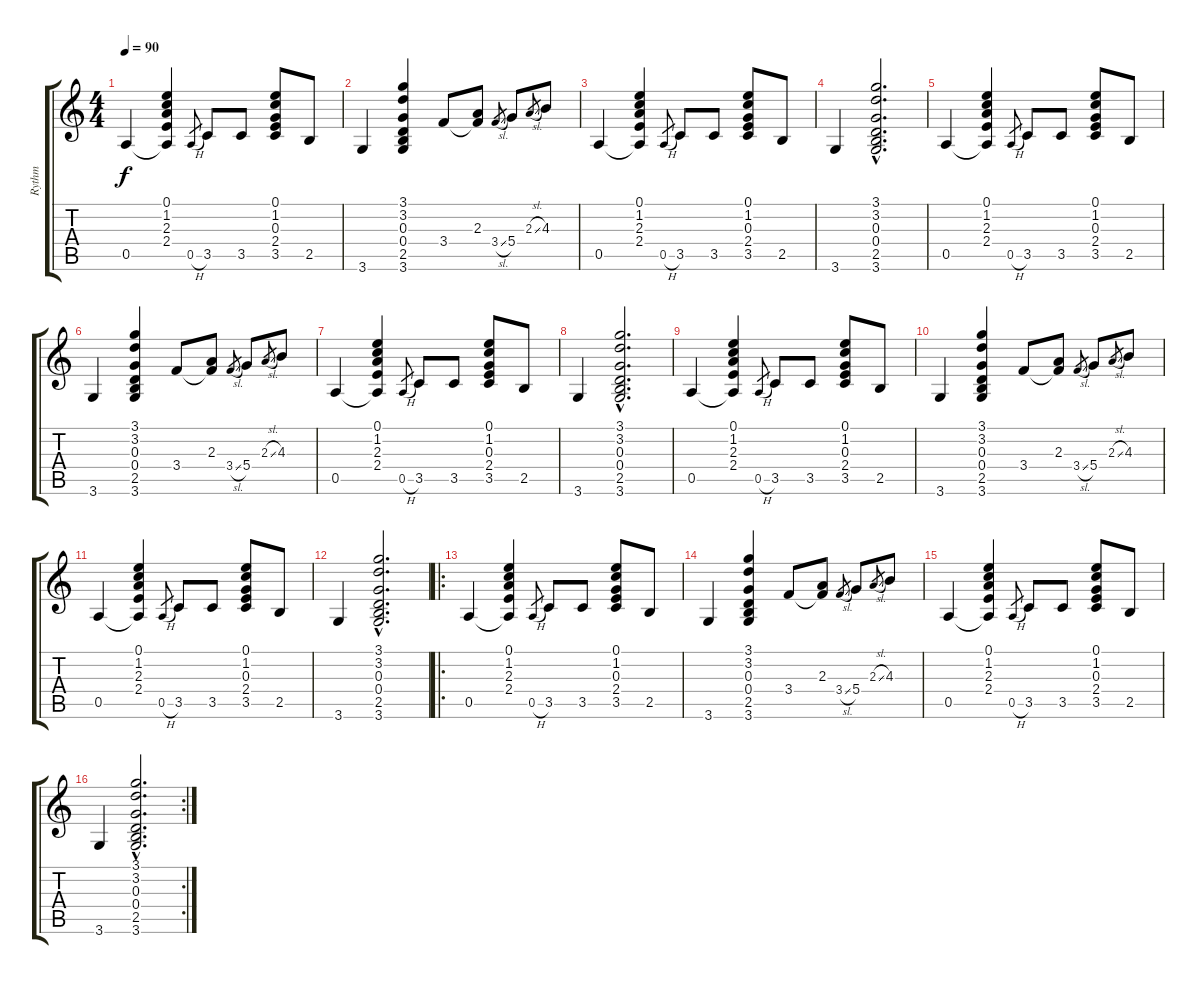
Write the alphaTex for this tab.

\track ("Rythm" "Rythm") {instrument electricguitarclean}
\staff {score tabs}
\tuning (E4 B3 G3 D3 A2 E2) {hide}
\ts (4 4)
\tempo 90
\clef g2
\ks c
0.5.4{dy f instrument electricguitarclean} (0.1 1.2 2.3 2.4 0.5{t}).4 0.5{h}.8{gr} 3.5.8 3.5.8 (0.1 1.2 0.3 2.4 3.5).8 2.5.8 |
3.6.4 (3.1 3.2 0.3 0.4 2.5 3.6).4 3.4.8 (2.3 3.4{t}).8 3.4{sl}.8{gr} 5.4.8 2.3{sl}.8{gr} 4.3.8 |
0.5.4 (0.1 1.2 2.3 2.4 0.5{t}).4 0.5{h}.8{gr} 3.5.8 3.5.8 (0.1 1.2 0.3 2.4 3.5).8 2.5.8 |
3.6.4 (3.1{hac} 3.2{hac} 0.3{hac} 0.4{hac} 2.5{hac} 3.6{hac}).2{d} |
0.5.4 (0.1 1.2 2.3 2.4 0.5{t}).4 0.5{h}.8{gr} 3.5.8 3.5.8 (0.1 1.2 0.3 2.4 3.5).8 2.5.8 |
3.6.4 (3.1 3.2 0.3 0.4 2.5 3.6).4 3.4.8 (2.3 3.4{t}).8 3.4{sl}.8{gr} 5.4.8 2.3{sl}.8{gr} 4.3.8 |
0.5.4 (0.1 1.2 2.3 2.4 0.5{t}).4 0.5{h}.8{gr} 3.5.8 3.5.8 (0.1 1.2 0.3 2.4 3.5).8 2.5.8 |
3.6.4 (3.1{hac} 3.2{hac} 0.3{hac} 0.4{hac} 2.5{hac} 3.6{hac}).2{d} |
0.5.4 (0.1 1.2 2.3 2.4 0.5{t}).4 0.5{h}.8{gr} 3.5.8 3.5.8 (0.1 1.2 0.3 2.4 3.5).8 2.5.8 |
3.6.4 (3.1 3.2 0.3 0.4 2.5 3.6).4 3.4.8 (2.3 3.4{t}).8 3.4{sl}.8{gr} 5.4.8 2.3{sl}.8{gr} 4.3.8 |
0.5.4 (0.1 1.2 2.3 2.4 0.5{t}).4 0.5{h}.8{gr} 3.5.8 3.5.8 (0.1 1.2 0.3 2.4 3.5).8 2.5.8 |
3.6.4 (3.1{hac} 3.2{hac} 0.3{hac} 0.4{hac} 2.5{hac} 3.6{hac}).2{d} |
\ro
0.5.4 (0.1 1.2 2.3 2.4 0.5{t}).4 0.5{h}.8{gr} 3.5.8 3.5.8 (0.1 1.2 0.3 2.4 3.5).8 2.5.8 |
3.6.4 (3.1 3.2 0.3 0.4 2.5 3.6).4 3.4.8 (2.3 3.4{t}).8 3.4{sl}.8{gr} 5.4.8 2.3{sl}.8{gr} 4.3.8 |
0.5.4 (0.1 1.2 2.3 2.4 0.5{t}).4 0.5{h}.8{gr} 3.5.8 3.5.8 (0.1 1.2 0.3 2.4 3.5).8 2.5.8 |
\rc 2
3.6.4 (3.1{hac} 3.2{hac} 0.3{hac} 0.4{hac} 2.5{hac} 3.6{hac}).2{d}
